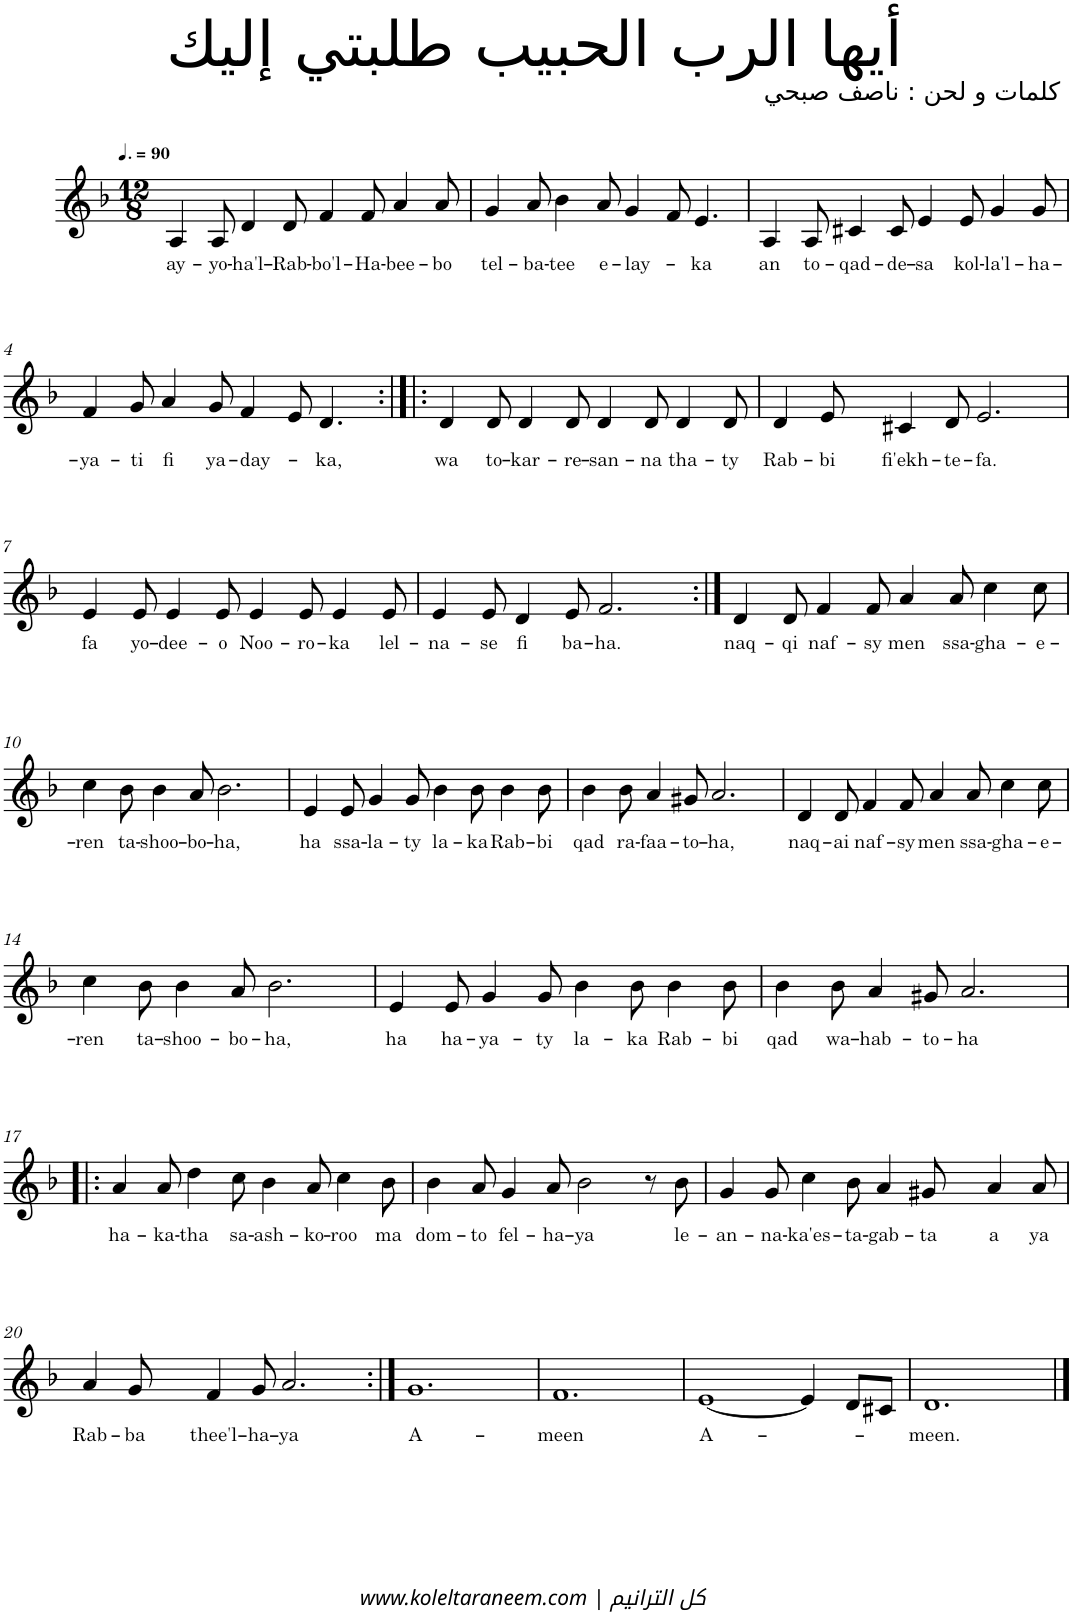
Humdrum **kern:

**kern	**text
*part1	*part1
*staff1	*staff1
*I"Accordion	*
*I'Acc	*
*clefG2	*
*k[b-]	*
*M12/8	*
*MM135	*
=1	=1
!	!LO:LY:b
4A/	ay-
!	!LO:LY:b
8A/	-yo-
!	!LO:LY:b
4d/	-ha'l-
!	!LO:LY:b
8d/	-Rab-
!	!LO:LY:b
4f/	-bo'l-
!	!LO:LY:b
8f/	-Ha-
!	!LO:LY:b
4a/	-bee-
!	!LO:LY:b
8a/	-bo
=2	=2
!	!LO:LY:b
4g/	tel-
!	!LO:LY:b
8a/	-ba-
!	!LO:LY:b
4b-\	-tee
!	!LO:LY:b
8a/	e-
!	!LO:LY:b
4g/	-lay-
8f/	.
!	!LO:LY:b
4.e/	-ka
=3	=3
!	!LO:LY:b
4A/	an
!	!LO:LY:b
8A/	to-
!	!LO:LY:b
4c#X/	-qad-
!	!LO:LY:b
8c#/	-de-
!	!LO:LY:b
4e/	-sa
!	!LO:LY:b
8e/	kol-
!	!LO:LY:b
4g/	-la'l-
!	!LO:LY:b
8g/	-ha-
!!LO:LB:g=z
=4	=4
!	!LO:LY:b
4f/	-ya-
!	!LO:LY:b
8g/	-ti
!	!LO:LY:b
4a/	fi
!	!LO:LY:b
8g/	ya-
!	!LO:LY:b
4f/	-day-
8e/	.
!	!LO:LY:b
4.d/	-ka,
=5:|!|:	=5:|!|:
!	!LO:LY:b
4d/	wa
!	!LO:LY:b
8d/	to-
!	!LO:LY:b
4d/	-kar-
!	!LO:LY:b
8d/	-re-
!	!LO:LY:b
4d/	-san-
!	!LO:LY:b
8d/	-na
!	!LO:LY:b
4d/	tha-
!	!LO:LY:b
8d/	-ty
=6	=6
!	!LO:LY:b
4d/	Rab-
!	!LO:LY:b
8e/	-bi
!	!LO:LY:b
4c#X/	fi'ekh-
!	!LO:LY:b
8d/	-te-
!	!LO:LY:b
2.e/	-fa.
!!LO:LB:g=z
=7	=7
!	!LO:LY:b
4e/	fa
!	!LO:LY:b
8e/	yo-
!	!LO:LY:b
4e/	-dee-
!	!LO:LY:b
8e/	-o
!	!LO:LY:b
4e/	Noo-
!	!LO:LY:b
8e/	-ro-
!	!LO:LY:b
4e/	-ka
!	!LO:LY:b
8e/	lel-
=8	=8
!	!LO:LY:b
4e/	-na-
!	!LO:LY:b
8e/	-se
!	!LO:LY:b
4d/	fi
!	!LO:LY:b
8e/	ba-
!	!LO:LY:b
2.f/	-ha.
=9:|!	=9:|!
!	!LO:LY:b
4d/	naq-
!	!LO:LY:b
8d/	-qi
!	!LO:LY:b
4f/	naf-
!	!LO:LY:b
8f/	-sy
!	!LO:LY:b
4a/	men
!	!LO:LY:b
8a/	ssa-
!	!LO:LY:b
4cc\	-gha-
!	!LO:LY:b
8cc\	-e-
!!LO:LB:g=z
=10	=10
!	!LO:LY:b
4cc\	-ren
!	!LO:LY:b
8b-\	ta-
!	!LO:LY:b
4b-\	-shoo-
!	!LO:LY:b
8a/	-bo-
!	!LO:LY:b
2.b-\	-ha,
=11	=11
!	!LO:LY:b
4e/	ha
!	!LO:LY:b
8e/	ssa-
!	!LO:LY:b
4g/	-la-
!	!LO:LY:b
8g/	-ty
!	!LO:LY:b
4b-\	la-
!	!LO:LY:b
8b-\	-ka
!	!LO:LY:b
4b-\	Rab-
!	!LO:LY:b
8b-\	-bi
=12	=12
!	!LO:LY:b
4b-\	qad
!	!LO:LY:b
8b-\	ra-
!	!LO:LY:b
4a/	-faa-
!	!LO:LY:b
8g#X/	-to-
!	!LO:LY:b
2.a/	-ha,
=13	=13
!	!LO:LY:b
4d/	naq-
!	!LO:LY:b
8d/	-ai
!	!LO:LY:b
4f/	naf-
!	!LO:LY:b
8f/	-sy
!	!LO:LY:b
4a/	men
!	!LO:LY:b
8a/	ssa-
!	!LO:LY:b
4cc\	-gha-
!	!LO:LY:b
8cc\	-e-
!!LO:LB:g=z
=14	=14
!	!LO:LY:b
4cc\	-ren
!	!LO:LY:b
8b-\	ta-
!	!LO:LY:b
4b-\	-shoo-
!	!LO:LY:b
8a/	-bo-
!	!LO:LY:b
2.b-\	-ha,
=15	=15
!	!LO:LY:b
4e/	ha
!	!LO:LY:b
8e/	ha-
!	!LO:LY:b
4g/	-ya-
!	!LO:LY:b
8g/	-ty
!	!LO:LY:b
4b-\	la-
!	!LO:LY:b
8b-\	-ka
!	!LO:LY:b
4b-\	Rab-
!	!LO:LY:b
8b-\	-bi
=16	=16
!	!LO:LY:b
4b-\	qad
!	!LO:LY:b
8b-\	wa-
!	!LO:LY:b
4a/	-hab-
!	!LO:LY:b
8g#X/	-to-
!	!LO:LY:b
2.a/	-ha
!!LO:LB:g=z
=17!|:	=17!|:
!	!LO:LY:b
4a/	ha-
!	!LO:LY:b
8a/	-ka-
!	!LO:LY:b
4dd\	-tha
!	!LO:LY:b
8cc\	sa-
!	!LO:LY:b
4b-\	-ash-
!	!LO:LY:b
8a/	-ko-
!	!LO:LY:b
4cc\	-roo
!	!LO:LY:b
8b-\	ma
=18	=18
!	!LO:LY:b
4b-\	dom-
!	!LO:LY:b
8a/	-to
!	!LO:LY:b
4g/	fel-
!	!LO:LY:b
8a/	-ha-
!	!LO:LY:b
2b-\	-ya
8r	.
!	!LO:LY:b
8b-\	le-
=19	=19
!	!LO:LY:b
4g/	-an-
!	!LO:LY:b
8g/	-na-
!	!LO:LY:b
4cc\	-ka'es-
!	!LO:LY:b
8b-\	-ta-
!	!LO:LY:b
4a/	-gab-
!	!LO:LY:b
8g#X/	-ta
!	!LO:LY:b
4a/	a
!	!LO:LY:b
8a/	ya
!!LO:LB:g=z
=20	=20
!	!LO:LY:b
4a/	Rab-
!	!LO:LY:b
8g/	-ba
!	!LO:LY:b
4f/	thee'l-
!	!LO:LY:b
8g/	-ha-
!	!LO:LY:b
2.a/	-ya
=21:|!	=21:|!
!	!LO:LY:b
1.g	A-
=22	=22
!	!LO:LY:b
1.f	-meen
=23	=23
!	!LO:LY:b
[1e	A-
4e/]	.
8d/L	.
8c#X/J	.
=24	=24
!	!LO:LY:b
1.d	-meen.
==	==
*-	*-
